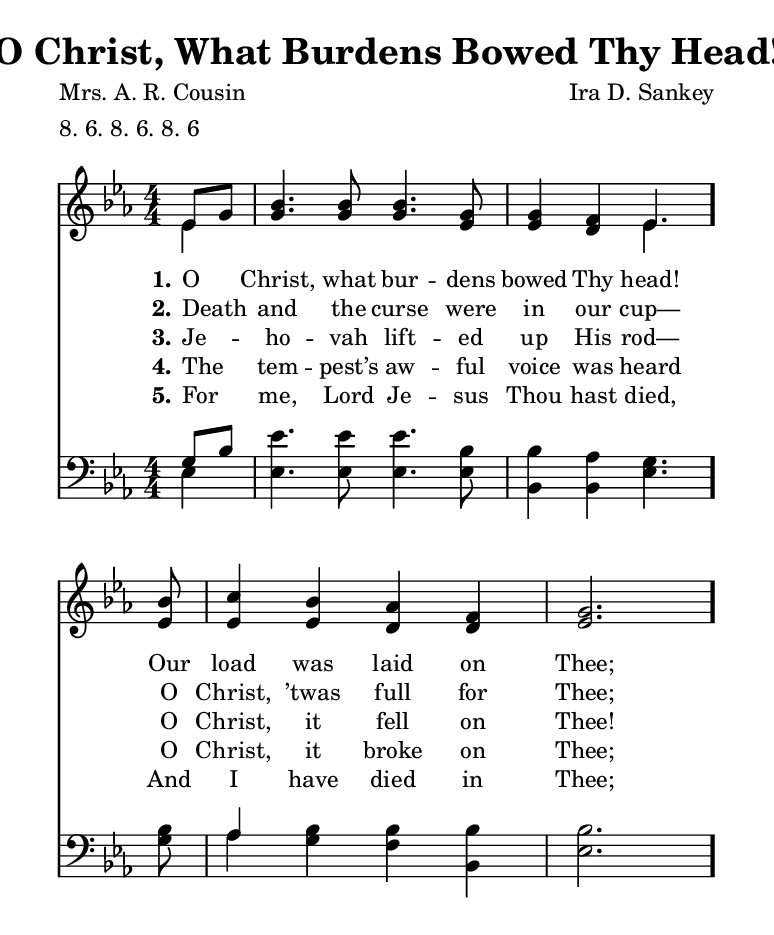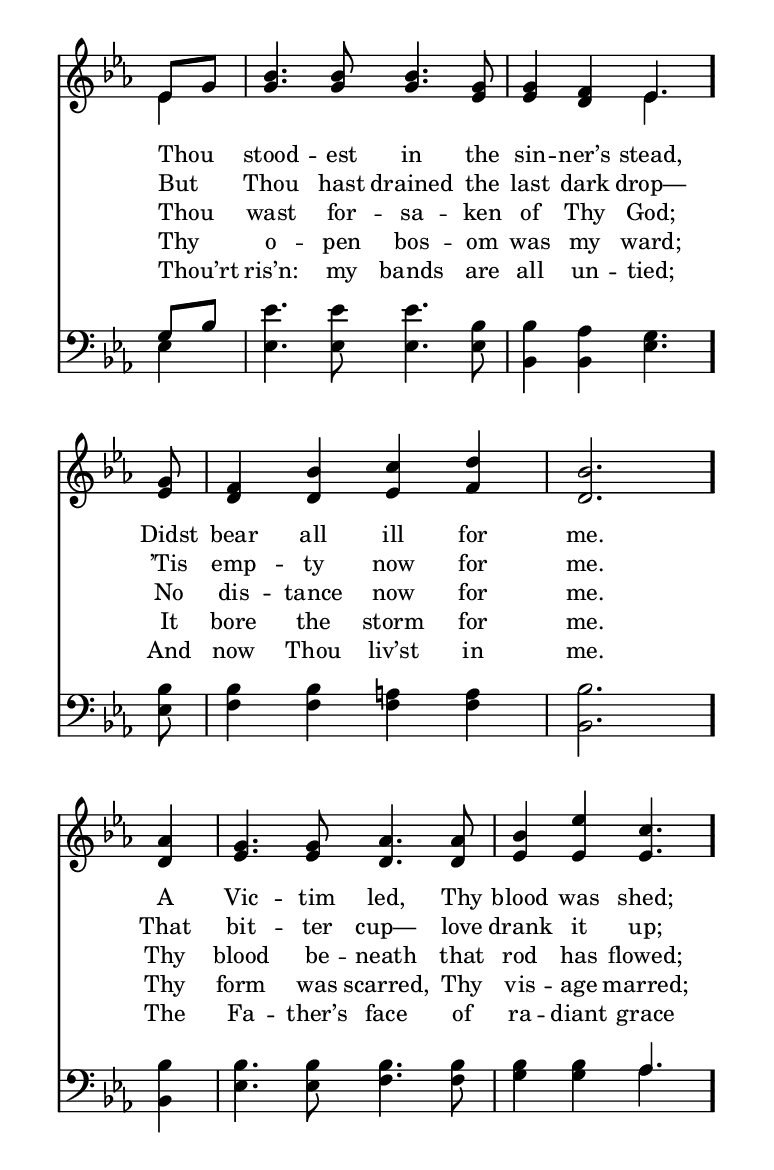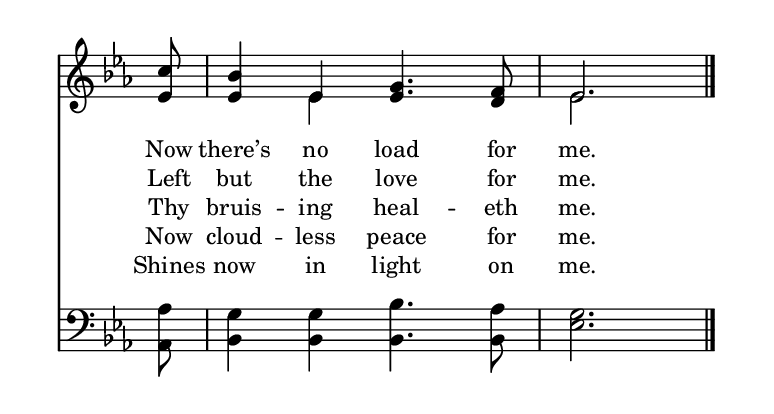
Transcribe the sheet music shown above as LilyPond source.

\include "common/global.ily"
\paper {
  \include "common/paper.ily"
  ragged-bottom = ##t
  ragged-last-bottom = ##t
  systems-per-page = #(cond (is-eogsized 3) (#t #f))
  %page-count = ##f
}

\header{
  hymnnumber = "33"
  title = "O Christ, What Burdens Bowed Thy Head!"
  tunename = ""
  meter = "8. 6. 8. 6. 8. 6"
  poet = "Mrs. A. R. Cousin"
  composer = "Ira D. Sankey"
  %copyright = ""
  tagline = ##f
}

% for fermata in MIDI
ta = { \tempo 4=80 }
tb = { \tempo 4=40 }

patternAA = { c8[ c8] | c4. c8 c4. c8 | c4 c4 c4. }
patternAB = { c4      | c4. c8 c4. c8 | c4 c4 c4. }

patternBA = { c8 | c4 c4 c4  c4 | c2. }
patternBB = { c8 | c4 c4 c4. c8 | c2. }

global = {
  \include "common/overrides.ily"
  \override Staff.TimeSignature.style = #'numbered
  \time 4/4
  \override Score.MetronomeMark.transparent = ##t % hide all fermata changes too
  \ta
  \key ees \major
  \partial 4
  \autoBeamOff
}

notesSoprano = {
\global
\relative c' {

  \changePitch \patternAA { ees g | bes bes bes g | g f ees   }
  \changePitch \patternBA { bes'  | c bes aes f   | g         }
  \changePitch \patternAA { ees g | bes bes bes g | g f ees   }
  \changePitch \patternBA { g     | f bes c d     | bes       }
  \changePitch \patternAB { aes   | g g aes aes   | bes ees c }
  \changePitch \patternBB { c     | bes ees, g f  | ees       }

  \bar "|."

}
}

notesAlto = {
\global
\relative e' {

  \changePitch \patternAB { ees | g g g ees     | ees d ees   }
  \changePitch \patternBA { ees | ees ees d d   | ees         }
  \changePitch \patternAB { ees | g g g ees     | ees d ees   }
  \changePitch \patternBA { ees | d d ees f     | d           }
  \changePitch \patternAB { d   | ees ees d d   | ees ees ees }
  \changePitch \patternBB { ees | ees ees ees d | ees         }

}
}

notesTenor = {
\global
\relative a {

  \changePitch \patternAA { g bes | ees ees ees bes | bes aes g   }
  \changePitch \patternBA { bes   | aes bes bes bes | bes         }
  \changePitch \patternAA { g bes | ees ees ees bes | bes aes g   }
  \changePitch \patternBA { bes   | bes bes a a     | bes         }
  \changePitch \patternAB { bes   | bes bes bes bes | bes bes aes }
  \changePitch \patternBB { aes   | g g bes aes     | g           }

}
}

notesBass = {
\global
\relative f {

  \changePitch \patternAB { ees  | ees ees ees ees | bes bes ees }
  \changePitch \patternBA { g    | aes g f bes,    | ees         }
  \changePitch \patternAB { ees  | ees ees ees ees | bes bes ees }
  \changePitch \patternBA { ees  | f f f f         | bes,        }
  \changePitch \patternAB { bes  | ees ees f f     | g g aes     }
  \changePitch \patternBB { aes, | bes bes bes bes | ees         }

}
}

wordsA = \lyricmode {
\set stanza = "1."

O Christ, what bur -- dens bowed Thy head! \bar "."
Our load was laid on Thee; \bar "." \break
Thou stood -- est in the sin -- ner’s stead, \bar "."
Didst bear all ill for me. \bar "." \break
A Vic -- tim led, Thy blood was shed; \bar "."
Now there’s no load for me. \bar "." \break

}

wordsB = \lyricmode {
\set stanza = "2."

Death and the curse were in our cup—
O Christ, ’twas full for Thee;
But Thou hast drained the last dark drop—
’Tis emp -- ty now for me.
That bit -- ter cup— love drank it up;
Left but the love for me.

}

wordsC = \lyricmode {
\set stanza = "3."

Je -- ho -- vah lift -- ed up His rod—
O Christ, it fell on Thee!
Thou wast for -- sa -- ken of Thy God;
No dis -- tance now for me.
Thy blood be -- neath that rod has flowed;
Thy bruis -- ing heal -- eth me.

}

wordsD = \lyricmode {
\set stanza = "4."

The tem -- pest’s aw -- ful voice was heard
O Christ, it broke on Thee;
Thy o -- pen bos -- om was my ward;
It bore the storm for me.
Thy form was scarred, Thy vis -- age marred;
Now cloud -- less peace for me.

}

wordsE = \lyricmode {
\set stanza = "5."

For me, Lord Je -- sus Thou hast died,
And I have died in Thee;
Thou’rt ris’n: my bands are all un -- tied;
And now Thou liv’st in me.
The Fa -- ther’s face of ra -- diant grace
Shines now in light on me.

}

\score {
  \context ChoirStaff <<
    \context Staff = upper <<
      \set ChoirStaff.systemStartDelimiter = #'SystemStartBar
      \set ChoirStaff.printPartCombineTexts = ##f
      \partcombine #'(2 . 9) \notesSoprano \notesAlto
      \context NullVoice = sopranos { \voiceOne << \notesSoprano >> }
      \context NullVoice = altos { \voiceTwo << \notesAlto >> }
      \context Lyrics = one   \lyricsto sopranos \wordsA
      \context Lyrics = two   \lyricsto sopranos \wordsB
      \context Lyrics = three \lyricsto sopranos \wordsC
      \context Lyrics = four  \lyricsto sopranos \wordsD
      \context Lyrics = five  \lyricsto sopranos \wordsE
    >>
    \context Staff = men <<
      \clef bass
      \set ChoirStaff.printPartCombineTexts = ##f
      \partcombine #'(2 . 9) \notesTenor \notesBass
      \context NullVoice = tenors { \voiceOne << \notesTenor >> }
      \context NullVoice = basses { \voiceTwo << \notesBass >> }
    >>
  >>
  \layout {
    \include "common/layout.ily"
  }
  \midi{
    \include "common/midi.ily"
  }
}

\version "2.19.49"  % necessary for upgrading to future LilyPond versions.

% vi:set et ts=2 sw=2 ai nocindent syntax=lilypond:
